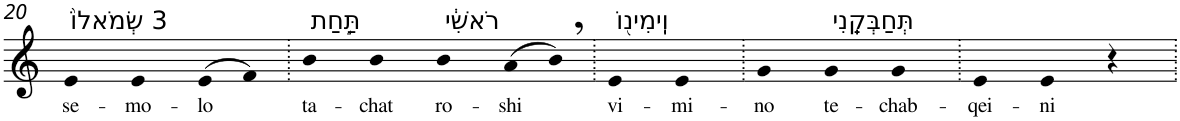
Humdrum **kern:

**kern	**text
*part1	*part1
*staff1	*staff1
*I"Piano	*
*I'Pno	*
!!LO:PB:g=z
*clefG2	*
*k[]	*
=20	=20
!LO:TX:a:t=3 שְׂמֹאלוֹ֙	!
!	!LO:LY:b
4e	se-
!	!LO:LY:b
4e	-mo-
!	!LO:LY:b
(>8e	-lo
8f)	.
=21.	=21.
!LO:TX:a:t=תַּ֣חַת	!
!	!LO:LY:b
4b	ta-
!	!LO:LY:b
4b	-chat
!LO:TX:a:t=רֹאשִׁ֔י	!
!	!LO:LY:b
4b	ro-
!	!LO:LY:b
(>8a	-shi
8b,)	.
=22.	=22.
!LO:TX:a:t=וִֽימִינ֖וֹ	!
!	!LO:LY:b
4e	vi-
!	!LO:LY:b
4e	-mi-
=23.	=23.
!	!LO:LY:b
4g	-no
!LO:TX:a:t=תְּחַבְּקֵֽנִי	!
!	!LO:LY:b
4g	te-
!	!LO:LY:b
4g	-chab-
=24.	=24.
!	!LO:LY:b
4e	-qei-
!	!LO:LY:b
4e	-ni
4r	.
=.	=.
*-	*-
